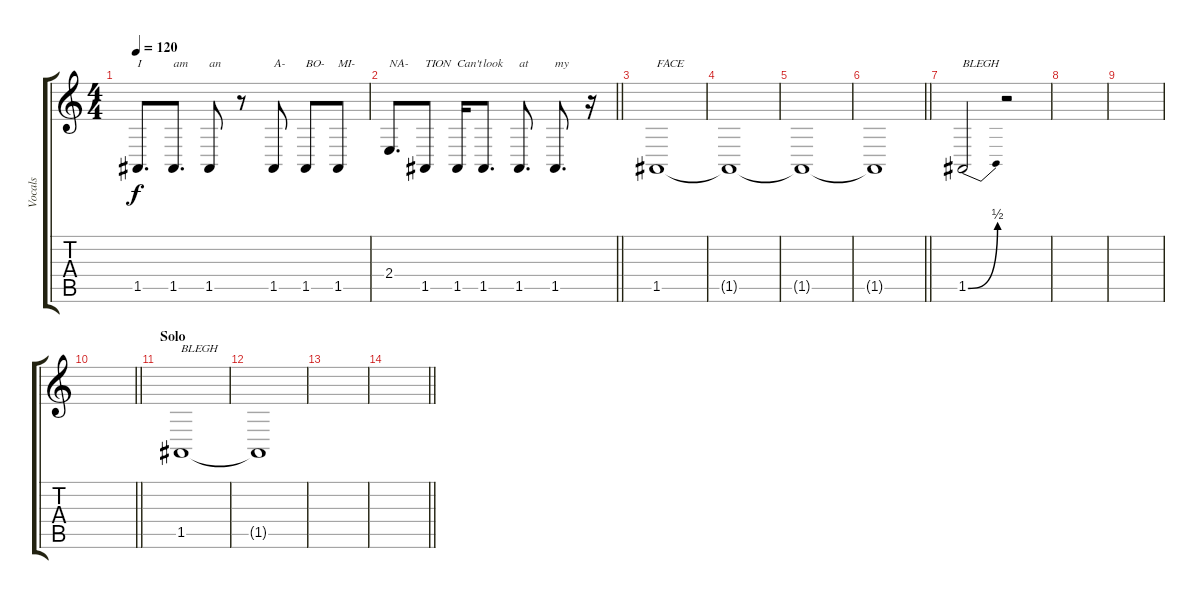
\track ("Vocals" "Vocals") {instrument oboe}
\staff {score tabs}
\tuning (E4 B3 G3 D3 A2 D2) {hide}
\ts (4 4)
\tempo 120
\clef g2
\ks c
1.5.8{d txt "I" dy f} 1.5.8{d txt "am"} 1.5.8{txt "an"} r.8 1.5.8{txt "A-"} 1.5.8{txt "BO-"} 1.5.8{txt "MI-"} |
\barLineRight lightlight
2.4.8{d txt "NA-"} 1.5.8{txt "TION"} 1.5.16{txt "Can't"} 1.5.8{d txt "look"} 1.5.8{d txt "at"} 1.5.8{d txt "my"} r.16 |
\section ("" "")
1.5.1{txt "FACE"} |
1.5{t}.1 |
1.5{t}.1 |
\barLineRight lightlight
1.5{t}.1 |
1.5{be (bend 0 0 60 2)}.2{txt "BLEGH"} r.2 |
|
|
\barLineRight lightlight
|
\section ("" "Solo")
1.5.1{txt "BLEGH"} |
1.5{t}.1 |
|
\barLineRight lightlight
